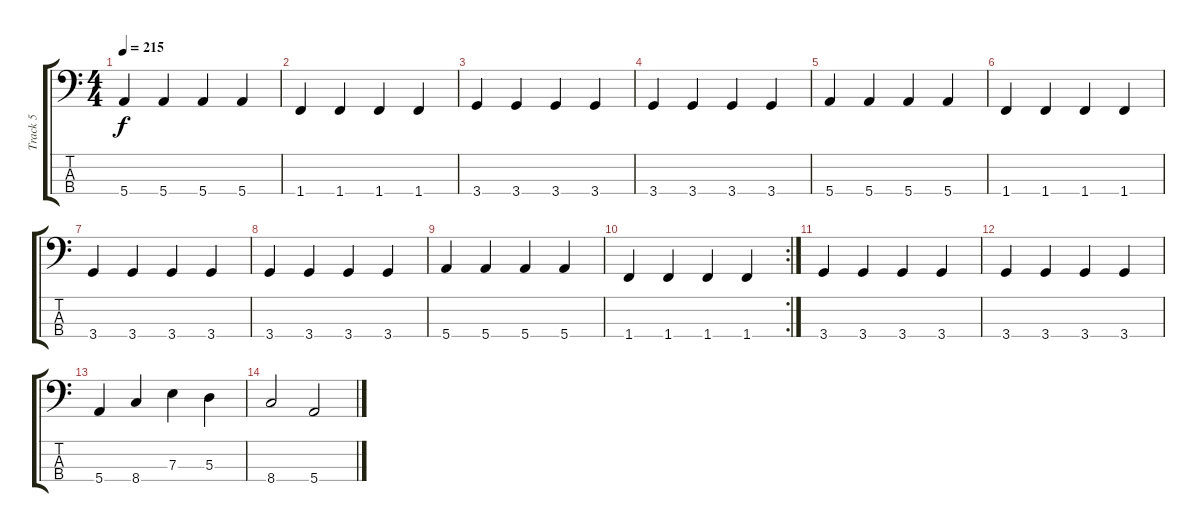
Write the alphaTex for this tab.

\track ("Track 5" "Track 5") {instrument electricbassfinger}
\staff {score tabs}
\tuning (G2 D2 A1 E1) {hide}
\ts (4 4)
\tempo 215
\clef f4
\ks c
5.4.4{dy f} 5.4.4 5.4.4 5.4.4 |
1.4.4 1.4.4 1.4.4 1.4.4 |
3.4.4 3.4.4 3.4.4 3.4.4 |
3.4.4 3.4.4 3.4.4 3.4.4 |
5.4.4 5.4.4 5.4.4 5.4.4 |
1.4.4 1.4.4 1.4.4 1.4.4 |
3.4.4 3.4.4 3.4.4 3.4.4 |
3.4.4 3.4.4 3.4.4 3.4.4 |
5.4.4 5.4.4 5.4.4 5.4.4 |
\rc 2
1.4.4 1.4.4 1.4.4 1.4.4 |
3.4.4 3.4.4 3.4.4 3.4.4 |
3.4.4 3.4.4 3.4.4 3.4.4 |
5.4.4 8.4.4 7.3.4 5.3.4 |
8.4.2 5.4.2
